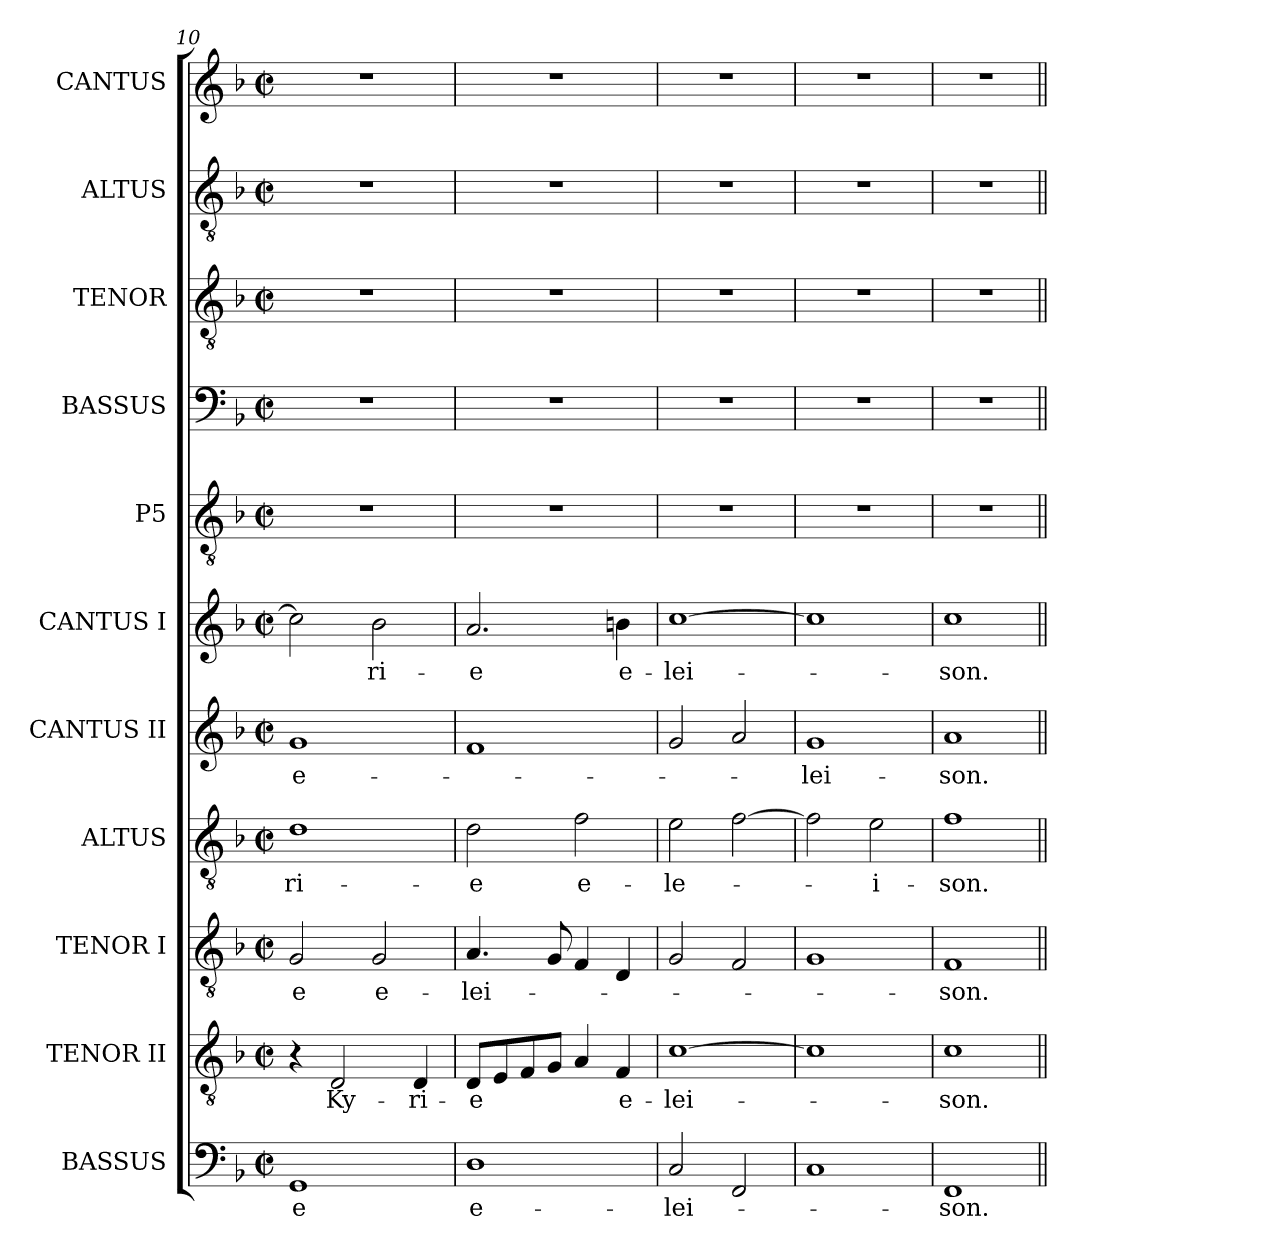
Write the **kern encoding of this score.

**kern	**text	**kern	**text	**kern	**text	**kern	**text	**kern	**text	**kern	**text	**kern	**kern	**kern	**kern	**kern
*part11	*part11	*part10	*part10	*part9	*part9	*part8	*part8	*part7	*part7	*part6	*part6	*part5	*part4	*part3	*part2	*part1
*staff11	*staff11	*staff10	*staff10	*staff9	*staff9	*staff8	*staff8	*staff7	*staff7	*staff6	*staff6	*staff5	*staff4	*staff3	*staff2	*staff1
*I"BASSUS	*	*I"TENOR II	*	*I"TENOR I	*	*I"ALTUS	*	*I"CANTUS II	*	*I"CANTUS I	*	*I"P5	*I"BASSUS	*I"TENOR	*I"ALTUS	*I"CANTUS
*I'B.	*	*I'T. II	*	*I'T. I	*	*I'A.	*	*I'C. II	*	*I'C. I	*	*	*I'B.	*I'T.	*I'A.	*I'C.
*clefF4	*	*clefGv2	*	*clefGv2	*	*clefGv2	*	*clefG2	*	*clefG2	*	*clefGv2	*clefF4	*clefGv2	*clefGv2	*clefG2
*	*	*ITrd7c12	*	*ITrd7c12	*	*ITrd7c12	*	*	*	*	*	*ITrd7c12	*	*ITrd7c12	*ITrd7c12	*
*k[b-]	*	*k[b-]	*	*k[b-]	*	*k[b-]	*	*k[b-]	*	*k[b-]	*	*k[b-]	*k[b-]	*k[b-]	*k[b-]	*k[b-]
*d:	*	*d:	*	*d:	*	*d:	*	*d:	*	*d:	*	*d:	*d:	*d:	*d:	*d:
*M2/2	*	*M2/2	*	*M2/2	*	*M2/2	*	*M2/2	*	*M2/2	*	*M2/2	*M2/2	*M2/2	*M2/2	*M2/2
*met(c|)	*	*met(c|)	*	*met(c|)	*	*met(c|)	*	*met(c|)	*	*met(c|)	*	*met(c|)	*met(c|)	*met(c|)	*met(c|)	*met(c|)
=10	=10	=10	=10	=10	=10	=10	=10	=10	=10	=10	=10	=10	=10	=10	=10	=10
!	!LO:LY:b:color=#000000	!	!	!	!	!	!	!	!	!	!	!	!	!	!	!
!	!	!	!	!	!LO:LY:b:color=#000000	!	!	!	!	!	!	!	!	!	!	!
!	!	!	!	!	!	!	!LO:LY:b:color=#000000	!	!	!	!	!	!	!	!	!
!	!	!	!	!	!	!	!	!	!LO:LY:b:color=#000000	!	!	!	!	!	!	!
1GGi	-e	4r	.	2GGi/	-e	1Di	-ri-	1gi	e-	2cci\]	.	1r	1r	1r	1r	1r
!	!	!	!LO:LY:b:color=#000000	!	!	!	!	!	!	!	!	!	!	!	!	!
.	.	2DDi/	Ky-	.	.	.	.	.	.	.	.	.	.	.	.	.
!	!	!	!	!	!LO:LY:b:color=#000000	!	!	!	!	!	!	!	!	!	!	!
!	!	!	!	!	!	!	!	!	!	!	!LO:LY:b:color=#000000	!	!	!	!	!
.	.	.	.	2GGi/	e-	.	.	.	.	2b-i\	-ri-	.	.	.	.	.
!	!	!	!LO:LY:b:color=#000000	!	!	!	!	!	!	!	!	!	!	!	!	!
.	.	4DDi/	-ri-	.	.	.	.	.	.	.	.	.	.	.	.	.
=11	=11	=11	=11	=11	=11	=11	=11	=11	=11	=11	=11	=11	=11	=11	=11	=11
!	!LO:LY:b:color=#000000	!	!	!	!	!	!	!	!	!	!	!	!	!	!	!
!	!	!	!LO:LY:b:color=#000000	!	!	!	!	!	!	!	!	!	!	!	!	!
!	!	!	!	!	!LO:LY:b:color=#000000	!	!	!	!	!	!	!	!	!	!	!
!	!	!	!	!	!	!	!LO:LY:b:color=#000000	!	!	!	!	!	!	!	!	!
!	!	!	!	!	!	!	!	!	!	!	!LO:LY:b:color=#000000	!	!	!	!	!
1Di	e-	8DDi/L	-e	4.AAi/	-lei-	2Di\	-e	1fi	.	2.ai/	-e	1r	1r	1r	1r	1r
.	.	8EEi/	.	.	.	.	.	.	.	.	.	.	.	.	.	.
.	.	8FFi/	.	.	.	.	.	.	.	.	.	.	.	.	.	.
.	.	8GGi/J	.	8GGi/	.	.	.	.	.	.	.	.	.	.	.	.
!	!	!	!	!	!	!	!LO:LY:b:color=#000000	!	!	!	!	!	!	!	!	!
.	.	4AAi/	.	4FFi/	.	2Fi\	e-	.	.	.	.	.	.	.	.	.
!	!	!	!LO:LY:b:color=#000000	!	!	!	!	!	!	!	!	!	!	!	!	!
!	!	!	!	!	!	!	!	!	!	!	!LO:LY:b:color=#000000	!	!	!	!	!
.	.	4FFi/	e-	4DDi/	.	.	.	.	.	4bni\	e-	.	.	.	.	.
=12	=12	=12	=12	=12	=12	=12	=12	=12	=12	=12	=12	=12	=12	=12	=12	=12
!	!LO:LY:b:color=#000000	!	!	!	!	!	!	!	!	!	!	!	!	!	!	!
!	!	!	!LO:LY:b:color=#000000	!	!	!	!	!	!	!	!	!	!	!	!	!
!	!	!	!	!	!	!	!LO:LY:b:color=#000000	!	!	!	!	!	!	!	!	!
!	!	!	!	!	!	!	!	!	!	!	!LO:LY:b:color=#000000	!	!	!	!	!
2Ci/	-lei-	[1Ci	-lei-	2GGi/	.	2Ei\	-le-	2gi/	.	[1cci	-lei-	1r	1r	1r	1r	1r
2FFi/	.	.	.	2FFi/	.	[2Fi\	.	2ai/	.	.	.	.	.	.	.	.
=13	=13	=13	=13	=13	=13	=13	=13	=13	=13	=13	=13	=13	=13	=13	=13	=13
!	!	!	!	!	!	!	!	!	!LO:LY:b:color=#000000	!	!	!	!	!	!	!
1Ci	.	1Ci]	.	1GGi	.	2Fi\]	.	1gi	-lei-	1cci]	.	1r	1r	1r	1r	1r
!	!	!	!	!	!	!	!LO:LY:b:color=#000000	!	!	!	!	!	!	!	!	!
.	.	.	.	.	.	2Ei\	-i-	.	.	.	.	.	.	.	.	.
=14	=14	=14	=14	=14	=14	=14	=14	=14	=14	=14	=14	=14	=14	=14	=14	=14
!	!LO:LY:b:color=#000000	!	!	!	!	!	!	!	!	!	!	!	!	!	!	!
!	!	!	!LO:LY:b:color=#000000	!	!	!	!	!	!	!	!	!	!	!	!	!
!	!	!	!	!	!LO:LY:b:color=#000000	!	!	!	!	!	!	!	!	!	!	!
!	!	!	!	!	!	!	!LO:LY:b:color=#000000	!	!	!	!	!	!	!	!	!
!	!	!	!	!	!	!	!	!	!LO:LY:b:color=#000000	!	!	!	!	!	!	!
!	!	!	!	!	!	!	!	!	!	!	!LO:LY:b:color=#000000	!	!	!	!	!
1FFi	-son.	1Ci	-son.	1FFi	-son.	1Fi	-son.	1ai	-son.	1cci	-son.	1r	1r	1r	1r	1r
=||	=||	=||	=||	=||	=||	=||	=||	=||	=||	=||	=||	=||	=||	=||	=||	=||
*-	*-	*-	*-	*-	*-	*-	*-	*-	*-	*-	*-	*-	*-	*-	*-	*-
